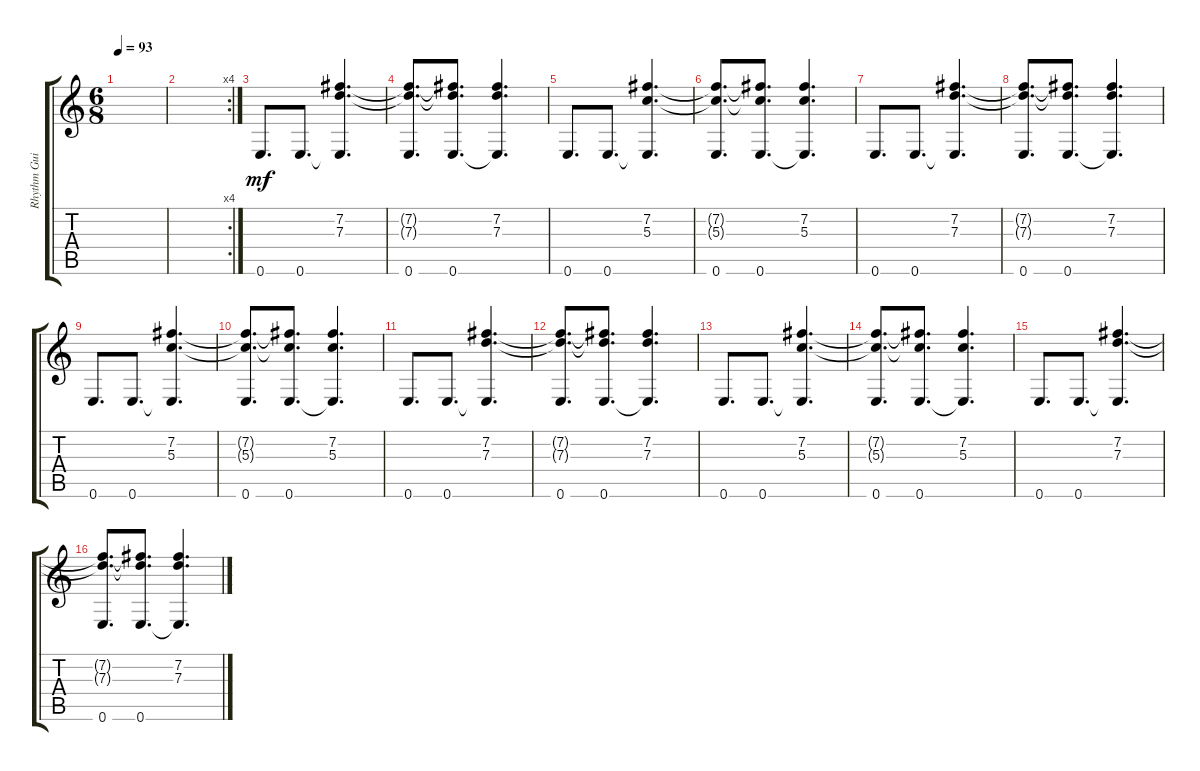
\track ("Rhythm Guitar 2 [Mikael Akerfeldt + Pete" "Rhythm Gui") {instrument distortionguitar}
\staff {score tabs}
\tuning (E4 B3 G3 D3 A2 E2) {hide}
\ts (6 8)
\tempo 93
\clef g2
\ks c
|
\rc 4
|
0.6.8{d dy mf} 0.6.8{d} (7.2 7.3 0.6{t}).4{d} |
(7.2{t} 7.3{t} 0.6).8{d} (7.2{t} 7.3{t} 0.6).8{d} (7.2 7.3 0.6{t}).4{d} |
0.6.8{d} 0.6.8{d} (7.2 5.3 0.6{t}).4{d} |
(7.2{t} 5.3{t} 0.6).8{d} (7.2{t} 5.3{t} 0.6).8{d} (7.2 5.3 0.6{t}).4{d} |
0.6.8{d} 0.6.8{d} (7.2 7.3 0.6{t}).4{d} |
(7.2{t} 7.3{t} 0.6).8{d} (7.2{t} 7.3{t} 0.6).8{d} (7.2 7.3 0.6{t}).4{d} |
0.6.8{d} 0.6.8{d} (7.2 5.3 0.6{t}).4{d} |
(7.2{t} 5.3{t} 0.6).8{d} (7.2{t} 5.3{t} 0.6).8{d} (7.2 5.3 0.6{t}).4{d} |
0.6.8{d} 0.6.8{d} (7.2 7.3 0.6{t}).4{d} |
(7.2{t} 7.3{t} 0.6).8{d} (7.2{t} 7.3{t} 0.6).8{d} (7.2 7.3 0.6{t}).4{d} |
0.6.8{d} 0.6.8{d} (7.2 5.3 0.6{t}).4{d} |
(7.2{t} 5.3{t} 0.6).8{d} (7.2{t} 5.3{t} 0.6).8{d} (7.2 5.3 0.6{t}).4{d} |
0.6.8{d} 0.6.8{d} (7.2 7.3 0.6{t}).4{d} |
(7.2{t} 7.3{t} 0.6).8{d} (7.2{t} 7.3{t} 0.6).8{d} (7.2 7.3 0.6{t}).4{d}
